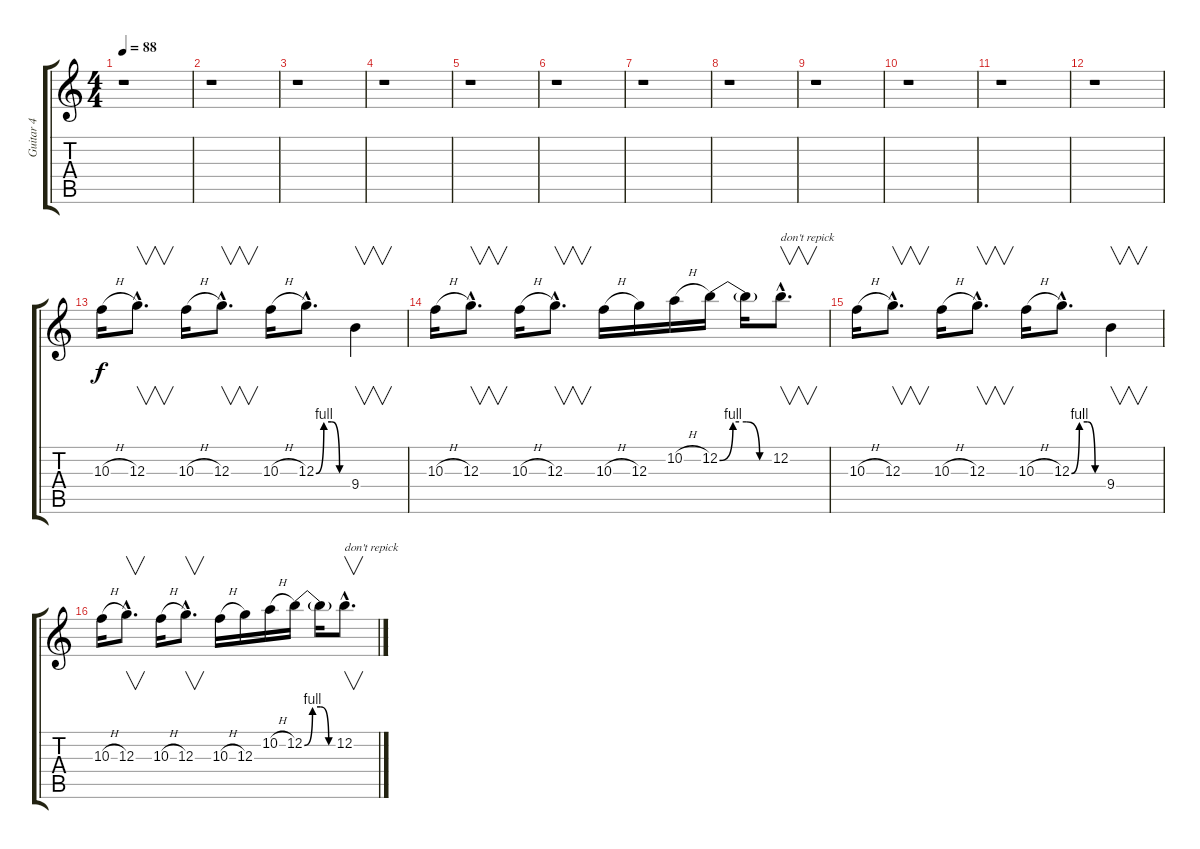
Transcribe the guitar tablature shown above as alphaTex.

\track ("Guitar 4" "Guitar 4") {instrument overdrivenguitar}
\staff {score tabs}
\tuning (E4 B3 G3 D3 A2 E2) {hide}
\ts (4 4)
\tempo 88
\clef g2
\ks c
r.1{dy f} |
r.1 |
r.1 |
r.1 |
r.1 |
r.1 |
r.1 |
r.1 |
r.1 |
r.1 |
r.1 |
r.1 |
10.3{h}.16 12.3{hac}.8{v d} 10.3{h}.16 12.3{hac}.8{v d} 10.3{h}.16 12.3{be (custom 0 0 15 4 30 4 45 0 60 0) hac}.8{d} 9.4.4{v} |
10.3{h}.16 12.3{hac}.8{v d} 10.3{h}.16 12.3{hac}.8{v d} 10.3{h}.16 12.3.16 10.2{h}.16 12.2{be (custom 0 0 15 4 30 4 45 0 60 0)}.16 12.2{t}.16 12.2{hac}.8{v d txt "don't repick"} |
10.3{h}.16 12.3{hac}.8{v d} 10.3{h}.16 12.3{hac}.8{v d} 10.3{h}.16 12.3{be (custom 0 0 15 4 30 4 45 0 60 0) hac}.8{d} 9.4.4{v} |
10.3{h}.16 12.3{hac}.8{v d} 10.3{h}.16 12.3{hac}.8{v d} 10.3{h}.16 12.3.16 10.2{h}.16 12.2{be (custom 0 0 15 4 30 4 45 0 60 0)}.16 12.2{t}.16 12.2{hac}.8{v d txt "don't repick"}
